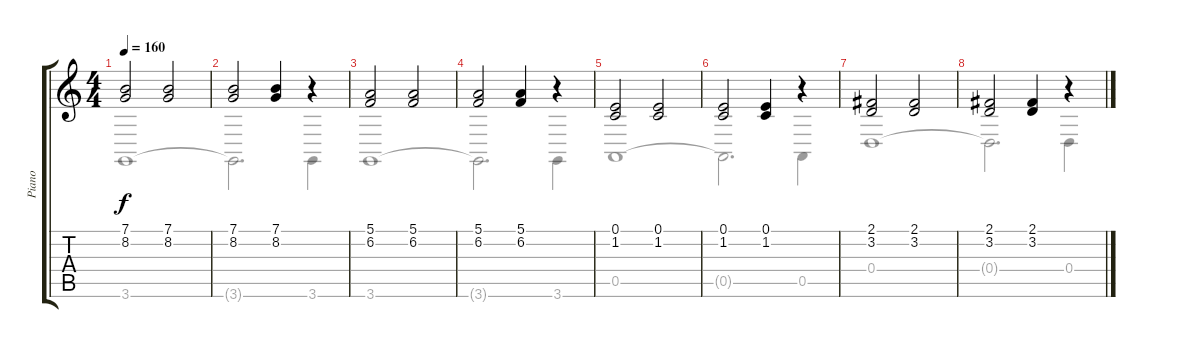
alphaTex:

\track ("Piano" "Piano") {instrument acousticgrandpiano}
\staff {score tabs}
\tuning (E4 B3 G3 D3 A2 E2) {hide}
\voice
\ts (4 4)
\tempo 160
\clef g2
\ks c
(7.1 8.2).2{dy f instrument acousticgrandpiano} (7.1 8.2).2 |
(7.1 8.2).2 (7.1 8.2).4 r.4 |
(5.1 6.2).2 (5.1 6.2).2 |
(5.1 6.2).2 (5.1 6.2).4 r.4 |
(0.1 1.2).2 (0.1 1.2).2 |
(0.1 1.2).2 (0.1 1.2).4 r.4 |
(2.1 3.2).2 (2.1 3.2).2 |
(2.1 3.2).2 (2.1 3.2).4 r.4 |
|
|
|
|
|
|
|
\voice
\clef g2
\ottava regular
\simile none
\ks c
3.6.1{dy f} |
3.6{t}.2{d} 3.6.4 |
3.6.1 |
3.6{t}.2{d} 3.6.4 |
0.5.1 |
0.5{t}.2{d} 0.5.4 |
0.4.1 |
0.4{t}.2{d} 0.4.4 |
|
|
|
|
|
|
|
